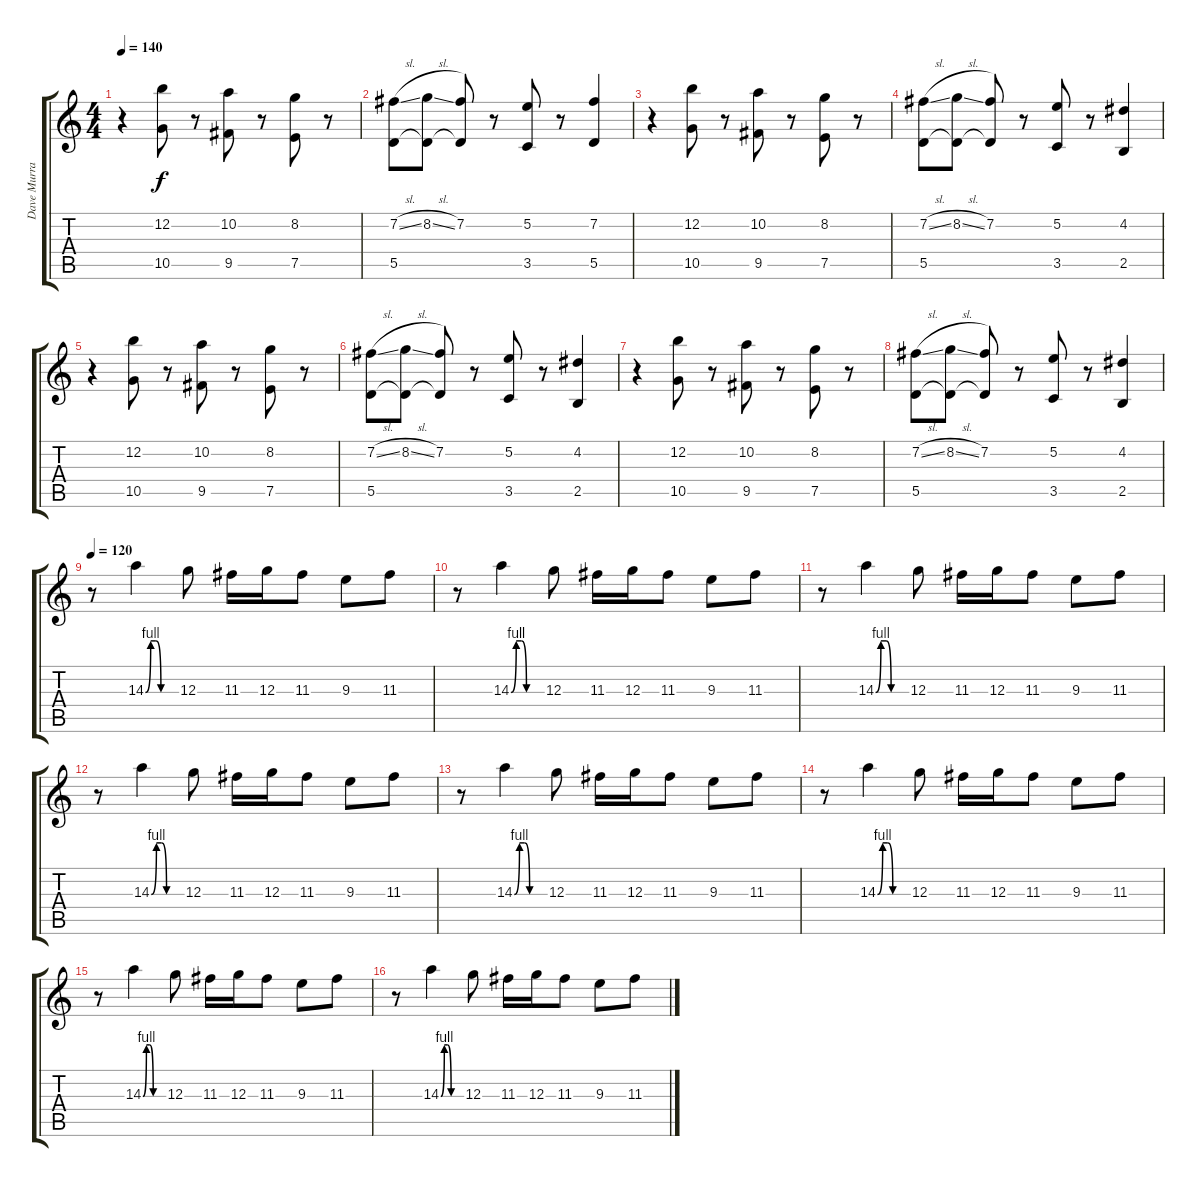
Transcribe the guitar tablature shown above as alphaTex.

\track ("Dave Murray" "Dave Murra") {instrument distortionguitar}
\staff {score tabs}
\tuning (E4 B3 G3 D3 A2 E2) {hide}
\ts (4 4)
\tempo 140
\clef g2
\ks c
r.4{dy f} (12.2 10.5).8 r.8 (10.2 9.5).8 r.8 (8.2 7.5).8 r.8 |
(7.2{sl} 5.5).8 (8.2{sl} 5.5{t}).8 (7.2 5.5{t}).8 r.8 (5.2 3.5).8 r.8 (7.2 5.5).4 |
r.4 (12.2 10.5).8 r.8 (10.2 9.5).8 r.8 (8.2 7.5).8 r.8 |
(7.2{sl} 5.5).8 (8.2{sl} 5.5{t}).8 (7.2 5.5{t}).8 r.8 (5.2 3.5).8 r.8 (4.2 2.5).4 |
r.4 (12.2 10.5).8 r.8 (10.2 9.5).8 r.8 (8.2 7.5).8 r.8 |
(7.2{sl} 5.5).8 (8.2{sl} 5.5{t}).8 (7.2 5.5{t}).8 r.8 (5.2 3.5).8 r.8 (4.2 2.5).4 |
r.4 (12.2 10.5).8 r.8 (10.2 9.5).8 r.8 (8.2 7.5).8 r.8 |
(7.2{sl} 5.5).8 (8.2{sl} 5.5{t}).8 (7.2 5.5{t}).8 r.8 (5.2 3.5).8 r.8 (4.2 2.5).4 |
\tempo 120
r.8{volume 14 instrument distortionguitar} 14.3{be (custom 0 0 10 4 20 4 30 0 60 0)}.4 12.3.8 11.3.16 12.3.16 11.3.8 9.3.8 11.3.8 |
r.8 14.3{be (custom 0 0 10 4 20 4 30 0 60 0)}.4 12.3.8 11.3.16 12.3.16 11.3.8 9.3.8 11.3.8 |
r.8 14.3{be (custom 0 0 10 4 20 4 30 0 60 0)}.4 12.3.8 11.3.16 12.3.16 11.3.8 9.3.8 11.3.8 |
r.8 14.3{be (custom 0 0 10 4 20 4 30 0 60 0)}.4 12.3.8 11.3.16 12.3.16 11.3.8 9.3.8 11.3.8 |
r.8 14.3{be (custom 0 0 10 4 20 4 30 0 60 0)}.4 12.3.8 11.3.16 12.3.16 11.3.8 9.3.8 11.3.8 |
r.8 14.3{be (custom 0 0 10 4 20 4 30 0 60 0)}.4 12.3.8 11.3.16 12.3.16 11.3.8 9.3.8 11.3.8 |
r.8 14.3{be (custom 0 0 10 4 20 4 30 0 60 0)}.4 12.3.8 11.3.16 12.3.16 11.3.8 9.3.8 11.3.8 |
r.8 14.3{be (custom 0 0 10 4 20 4 30 0 60 0)}.4 12.3.8 11.3.16 12.3.16 11.3.8 9.3.8 11.3.8
